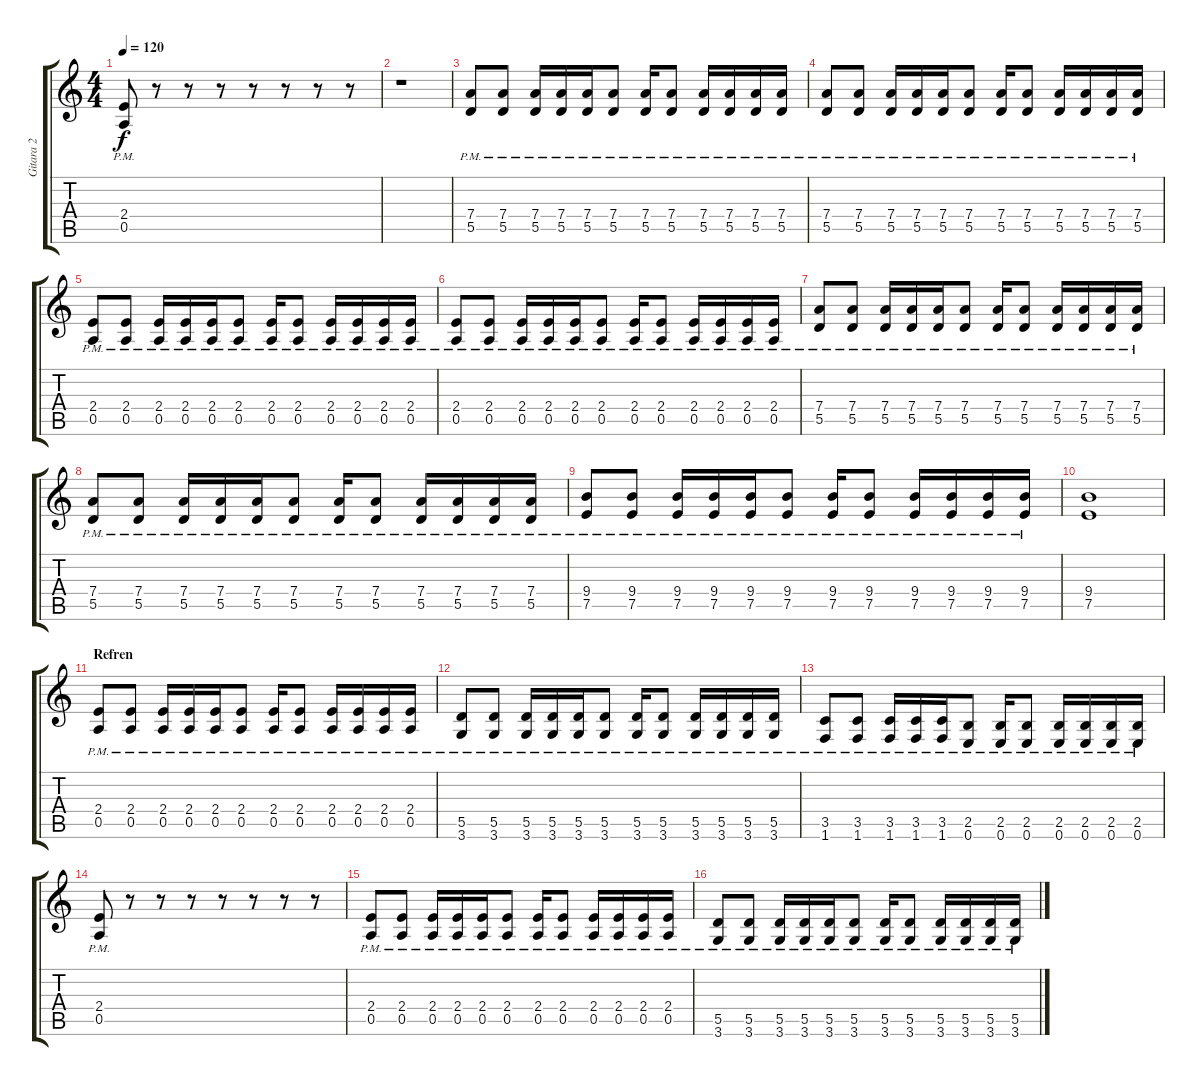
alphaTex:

\track ("Gitara 2" "Gitara 2") {instrument distortionguitar}
\staff {score tabs}
\tuning (E4 B3 G3 D3 A2 E2) {hide}
\ts (4 4)
\tempo 120
\clef g2
\ks c
(2.4{pm} 0.5{pm}).8{dy f} r.8 r.8 r.8 r.8 r.8 r.8 r.8 |
r.1 |
(7.4{pm} 5.5{pm}).8 (7.4{pm} 5.5{pm}).8 (7.4{pm} 5.5{pm}).16 (7.4{pm} 5.5{pm}).16 (7.4{pm} 5.5{pm}).16 (7.4{pm} 5.5{pm}).8 (7.4{pm} 5.5{pm}).16 (7.4{pm} 5.5{pm}).8 (7.4{pm} 5.5{pm}).16 (7.4{pm} 5.5{pm}).16 (7.4{pm} 5.5{pm}).16 (7.4{pm} 5.5{pm}).16 |
(7.4{pm} 5.5{pm}).8 (7.4{pm} 5.5{pm}).8 (7.4{pm} 5.5{pm}).16 (7.4{pm} 5.5{pm}).16 (7.4{pm} 5.5{pm}).16 (7.4{pm} 5.5{pm}).8 (7.4{pm} 5.5{pm}).16 (7.4{pm} 5.5{pm}).8 (7.4{pm} 5.5{pm}).16 (7.4{pm} 5.5{pm}).16 (7.4{pm} 5.5{pm}).16 (7.4{pm} 5.5{pm}).16 |
(2.4{pm} 0.5{pm}).8 (2.4{pm} 0.5{pm}).8 (2.4{pm} 0.5{pm}).16 (2.4{pm} 0.5{pm}).16 (2.4{pm} 0.5{pm}).16 (2.4{pm} 0.5{pm}).8 (2.4{pm} 0.5{pm}).16 (2.4{pm} 0.5{pm}).8 (2.4{pm} 0.5{pm}).16 (2.4{pm} 0.5{pm}).16 (2.4{pm} 0.5{pm}).16 (2.4{pm} 0.5{pm}).16 |
(2.4{pm} 0.5{pm}).8 (2.4{pm} 0.5{pm}).8 (2.4{pm} 0.5{pm}).16 (2.4{pm} 0.5{pm}).16 (2.4{pm} 0.5{pm}).16 (2.4{pm} 0.5{pm}).8 (2.4{pm} 0.5{pm}).16 (2.4{pm} 0.5{pm}).8 (2.4{pm} 0.5{pm}).16 (2.4{pm} 0.5{pm}).16 (2.4{pm} 0.5{pm}).16 (2.4{pm} 0.5{pm}).16 |
(7.4{pm} 5.5{pm}).8 (7.4{pm} 5.5{pm}).8 (7.4{pm} 5.5{pm}).16 (7.4{pm} 5.5{pm}).16 (7.4{pm} 5.5{pm}).16 (7.4{pm} 5.5{pm}).8 (7.4{pm} 5.5{pm}).16 (7.4{pm} 5.5{pm}).8 (7.4{pm} 5.5{pm}).16 (7.4{pm} 5.5{pm}).16 (7.4{pm} 5.5{pm}).16 (7.4{pm} 5.5{pm}).16 |
(7.4{pm} 5.5{pm}).8 (7.4{pm} 5.5{pm}).8 (7.4{pm} 5.5{pm}).16 (7.4{pm} 5.5{pm}).16 (7.4{pm} 5.5{pm}).16 (7.4{pm} 5.5{pm}).8 (7.4{pm} 5.5{pm}).16 (7.4{pm} 5.5{pm}).8 (7.4{pm} 5.5{pm}).16 (7.4{pm} 5.5{pm}).16 (7.4{pm} 5.5{pm}).16 (7.4{pm} 5.5{pm}).16 |
(9.4{pm} 7.5{pm}).8 (9.4{pm} 7.5{pm}).8 (9.4{pm} 7.5{pm}).16 (9.4{pm} 7.5{pm}).16 (9.4{pm} 7.5{pm}).16 (9.4{pm} 7.5{pm}).8 (9.4{pm} 7.5{pm}).16 (9.4{pm} 7.5{pm}).8 (9.4{pm} 7.5{pm}).16 (9.4{pm} 7.5{pm}).16 (9.4{pm} 7.5{pm}).16 (9.4{pm} 7.5{pm}).16 |
(9.4 7.5).1 |
\section ("" "Refren")
(2.4{pm} 0.5{pm}).8 (2.4{pm} 0.5{pm}).8 (2.4{pm} 0.5{pm}).16 (2.4{pm} 0.5{pm}).16 (2.4{pm} 0.5{pm}).16 (2.4{pm} 0.5{pm}).8 (2.4{pm} 0.5{pm}).16 (2.4{pm} 0.5{pm}).8 (2.4{pm} 0.5{pm}).16 (2.4{pm} 0.5{pm}).16 (2.4{pm} 0.5{pm}).16 (2.4{pm} 0.5{pm}).16 |
(5.5{pm} 3.6{pm}).8 (5.5{pm} 3.6{pm}).8 (5.5{pm} 3.6{pm}).16 (5.5{pm} 3.6{pm}).16 (5.5{pm} 3.6{pm}).16 (5.5{pm} 3.6{pm}).8 (5.5{pm} 3.6{pm}).16 (5.5{pm} 3.6{pm}).8 (5.5{pm} 3.6{pm}).16 (5.5{pm} 3.6{pm}).16 (5.5{pm} 3.6{pm}).16 (5.5{pm} 3.6{pm}).16 |
(3.5{pm} 1.6{pm}).8 (3.5{pm} 1.6{pm}).8 (3.5{pm} 1.6{pm}).16 (3.5{pm} 1.6{pm}).16 (3.5{pm} 1.6{pm}).16 (2.5{pm} 0.6{pm}).8 (2.5{pm} 0.6{pm}).16 (2.5{pm} 0.6{pm}).8 (2.5{pm} 0.6{pm}).16 (2.5{pm} 0.6{pm}).16 (2.5{pm} 0.6{pm}).16 (2.5{pm} 0.6{pm}).16 |
(2.4{pm} 0.5{pm}).8 r.8 r.8 r.8 r.8 r.8 r.8 r.8 |
(2.4{pm} 0.5{pm}).8 (2.4{pm} 0.5{pm}).8 (2.4{pm} 0.5{pm}).16 (2.4{pm} 0.5{pm}).16 (2.4{pm} 0.5{pm}).16 (2.4{pm} 0.5{pm}).8 (2.4{pm} 0.5{pm}).16 (2.4{pm} 0.5{pm}).8 (2.4{pm} 0.5{pm}).16 (2.4{pm} 0.5{pm}).16 (2.4{pm} 0.5{pm}).16 (2.4{pm} 0.5{pm}).16 |
(5.5{pm} 3.6{pm}).8 (5.5{pm} 3.6{pm}).8 (5.5{pm} 3.6{pm}).16 (5.5{pm} 3.6{pm}).16 (5.5{pm} 3.6{pm}).16 (5.5{pm} 3.6{pm}).8 (5.5{pm} 3.6{pm}).16 (5.5{pm} 3.6{pm}).8 (5.5{pm} 3.6{pm}).16 (5.5{pm} 3.6{pm}).16 (5.5{pm} 3.6{pm}).16 (5.5{pm} 3.6{pm}).16
